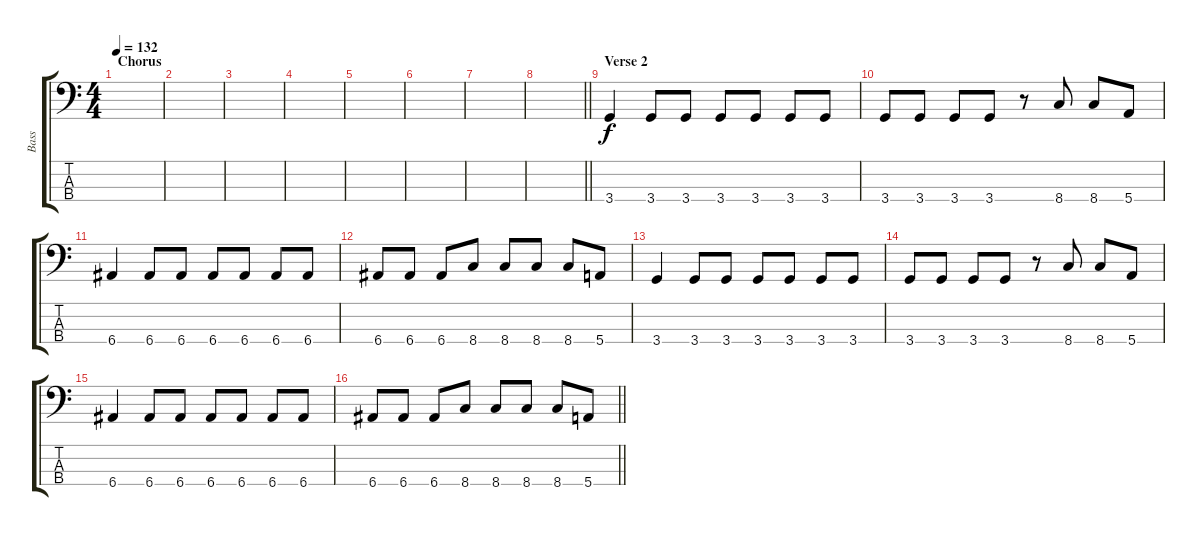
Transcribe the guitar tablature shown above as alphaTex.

\track ("Bass" "Bass") {instrument electricbassfinger}
\staff {score tabs}
\tuning (G2 D2 A1 E1) {hide}
\ts (4 4)
\section ("" "Chorus")
\tempo 132
\clef f4
\ks c
|
|
|
|
|
|
|
\barLineRight lightlight
|
\section ("" "Verse 2")
3.4.4 3.4.8 3.4.8 3.4.8 3.4.8 3.4.8 3.4.8 |
3.4.8 3.4.8 3.4.8 3.4.8 r.8 8.4.8 8.4.8 5.4.8 |
6.4.4 6.4.8 6.4.8 6.4.8 6.4.8 6.4.8 6.4.8 |
6.4.8 6.4.8 6.4.8 8.4.8 8.4.8 8.4.8 8.4.8 5.4.8 |
3.4.4 3.4.8 3.4.8 3.4.8 3.4.8 3.4.8 3.4.8 |
3.4.8 3.4.8 3.4.8 3.4.8 r.8 8.4.8 8.4.8 5.4.8 |
6.4.4 6.4.8 6.4.8 6.4.8 6.4.8 6.4.8 6.4.8 |
\barLineRight lightlight
6.4.8 6.4.8 6.4.8 8.4.8 8.4.8 8.4.8 8.4.8 5.4.8
